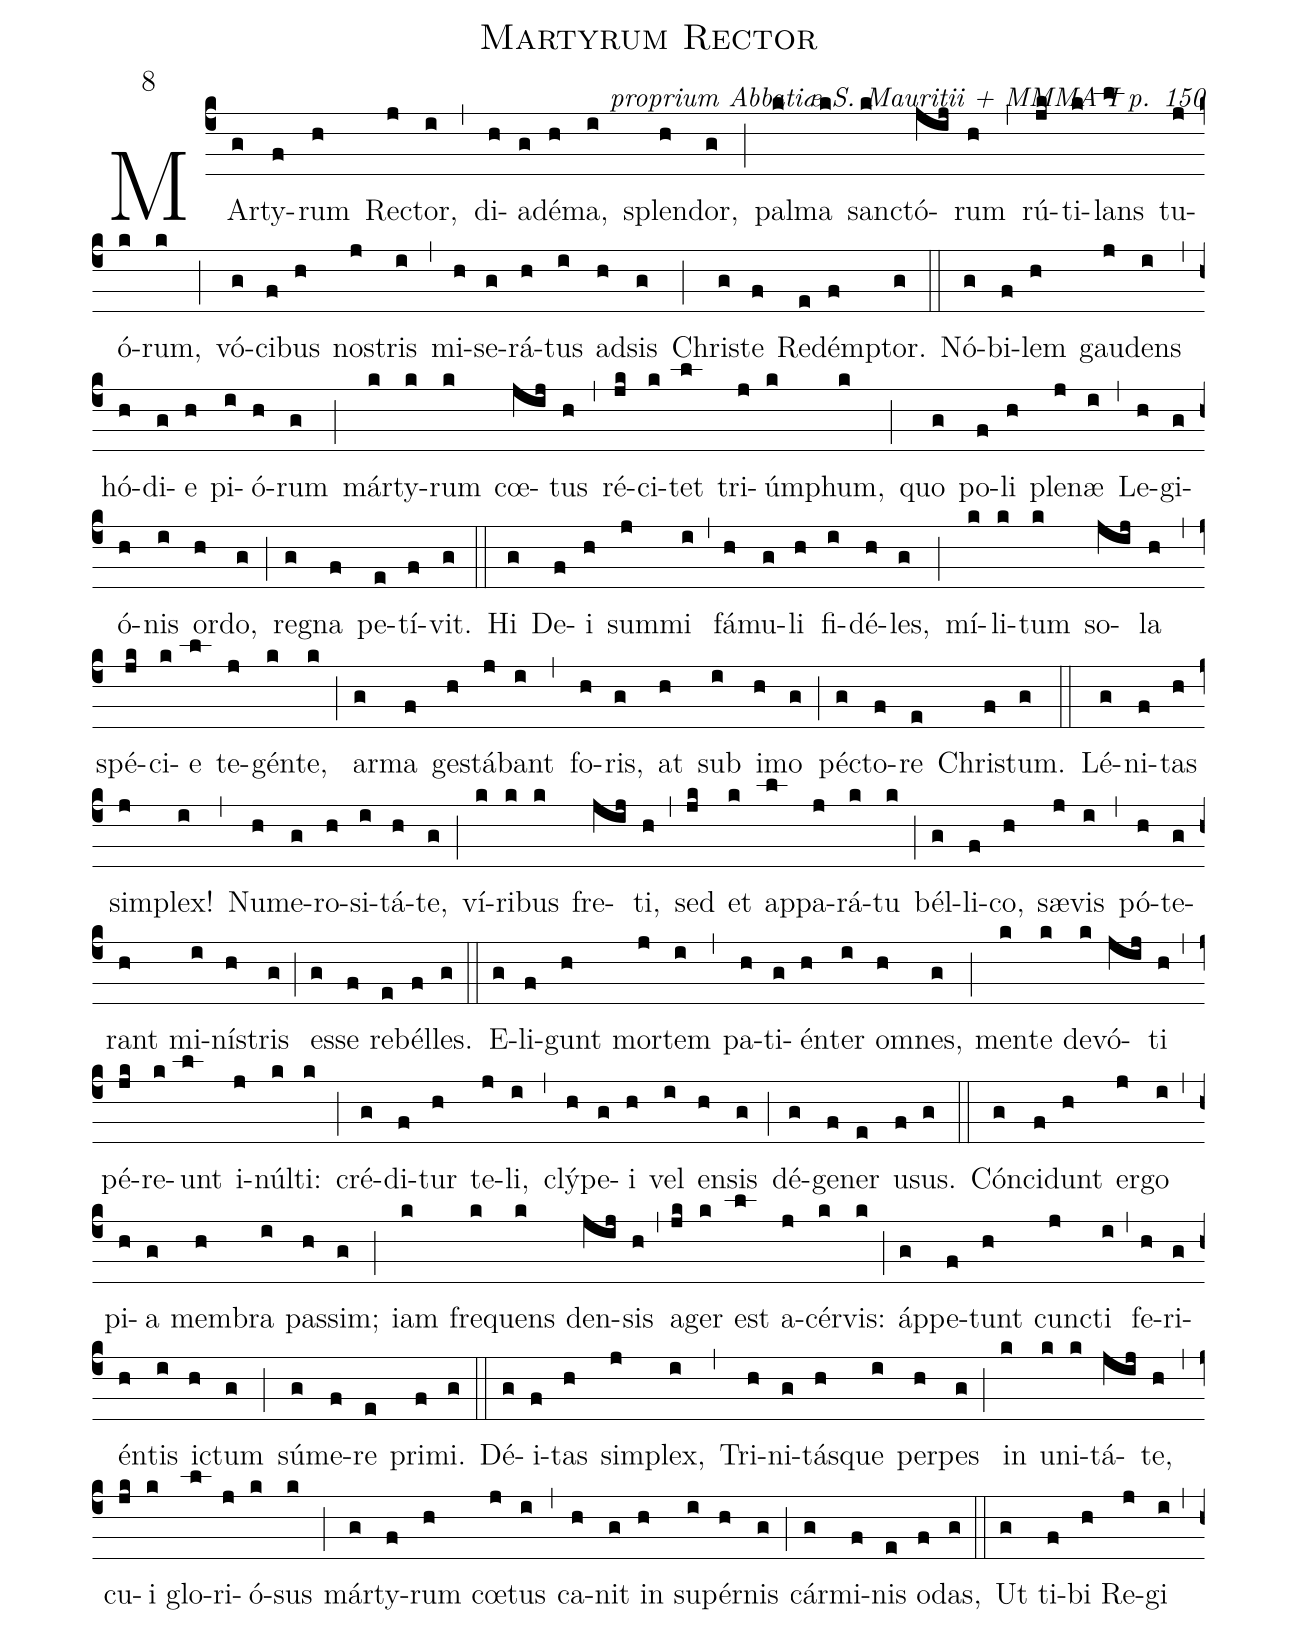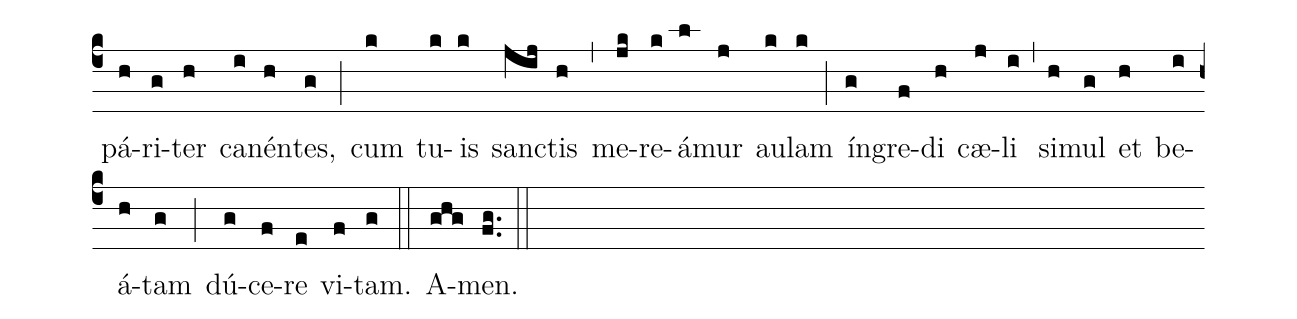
name: Martyrum Rector;
commentary: proprium Abbatiæ S. Mauritii + MMMA I p. 150;
mode: 8;
%%
(c4)
MAr(g)ty(f)rum(h) Re(j)ctor,(i) (,)
di(h)a(g)dé(h)ma,(i) splen(h)dor,(g) (;)
pal(k)ma(k) san(k)ctó(jij)rum(h) (,)
rú(jk)ti(k)lans(l) tu(j)ó(k)rum,(k) (;)
vó(g)ci(f)bus(h) no(j)stris(i) (,)
mi(h)se(g)rá(h)tus(i) ad(h)sis(g) (;)
Chri(g)ste(f) Re(e)dém(f)ptor.(g) (::)

Nó(g)bi(f)lem(h) gau(j)dens(i) (,)
hó(h)di(g)e(h) pi(i)ó(h)rum(g) (;)
már(k)ty(k)rum(k) cœ(jij)tus(h) (,)
ré(jk)ci(k)tet(l) tri(j)úm(k)phum,(k) (;)
quo(g) po(f)li(h) ple(j)næ(i) (,)
Le(h)gi(g)ó(h)nis(i) or(h)do,(g) (;)
re(g)gna(f) pe(e)tí(f)vit.(g) (::)

Hi(g) De(f)i(h) sum(j)mi(i) (,)
fá(h)mu(g)li(h) fi(i)dé(h)les,(g) (;)
mí(k)li(k)tum(k) so(jij)la(h) (,)
spé(jk)ci(k)e(l) te(j)gén(k)te,(k) (;)
ar(g)ma(f) ge(h)stá(j)bant(i) (,)
fo(h)ris,(g) at(h) sub(i) i(h)mo(g) (;)
pé(g)cto(f)re(e) Chri(f)stum.(g) (::)

Lé(g)ni(f)tas(h) sim(j)plex!(i) (,)
Nu(h)me(g)ro(h)si(i)tá(h)te,(g) (;)
ví(k)ri(k)bus(k) fre(jij)ti,(h) (,)
sed(jk) et(k) ap(l)pa(j)rá(k)tu(k) (;)
bél(g)li(f)co,(h) sæ(j)vis(i) (,)
pó(h)te(g)rant(h) mi(i)ní(h)stris(g) (;)
es(g)se(f) re(e)bél(f)les.(g) (::)

E(g)li(f)gunt(h) mor(j)tem(i) (,)
pa(h)ti(g)én(h)ter(i) om(h)nes,(g) (;)
men(k)te(k) de(k)vó(jij)ti(h) (,)
pé(jk)re(k)unt(l) i(j)núl(k)ti:(k) (;)
cré(g)di(f)tur(h) te(j)li,(i) (,)
clý(h)pe(g)i(h) vel(i) en(h)sis(g) (;)
dé(g)ge(f)ner(e) u(f)sus.(g) (::)

Cón(g)ci(f)dunt(h) er(j)go(i) (,)
pi(h)a(g) mem(h)bra(i) pas(h)sim;(g) (;)
iam(k) fre(k)quens(k) den(jij)sis(h) (,)
a(jk)ger(k) est(l) a(j)cér(k)vis:(k) (;)
áp(g)pe(f)tunt(h) cun(j)cti(i) (,)
fe(h)ri(g)én(h)tis(i) i(h)ctum(g) (;)
sú(g)me(f)re(e) pri(f)mi.(g) (::)

Dé(g)i(f)tas(h) sim(j)plex,(i) (,)
Tri(h)ni(g)tás(h)que(i) per(h)pes(g) (;)
in(k) u(k)ni(k)tá(jij)te,(h) (,)
cu(jk)i(k) glo(l)ri(j)ó(k)sus(k) (;)
már(g)ty(f)rum(h) cœ(j)tus(i) (,)
ca(h)nit(g) in(h) su(i)pér(h)nis(g) (;)
cár(g)mi(f)nis(e) o(f)das,(g) (::)

Ut(g) ti(f)bi(h) Re(j)gi(i) (,)
pá(h)ri(g)ter(h) ca(i)nén(h)tes,(g) (;)
cum(k) tu(k)is(k) san(jij)ctis(h) (,)
me(jk)re(k)á(l)mur(j) au(k)lam(k) (;)
ín(g)gre(f)di(h) cæ(j)li(i) (,)
si(h)mul(g) et(h) be(i)á(h)tam(g) (;)
dú(g)ce(f)re(e) vi(f)tam.(g) (::)

A(ghg)men.(fg..) (::)
